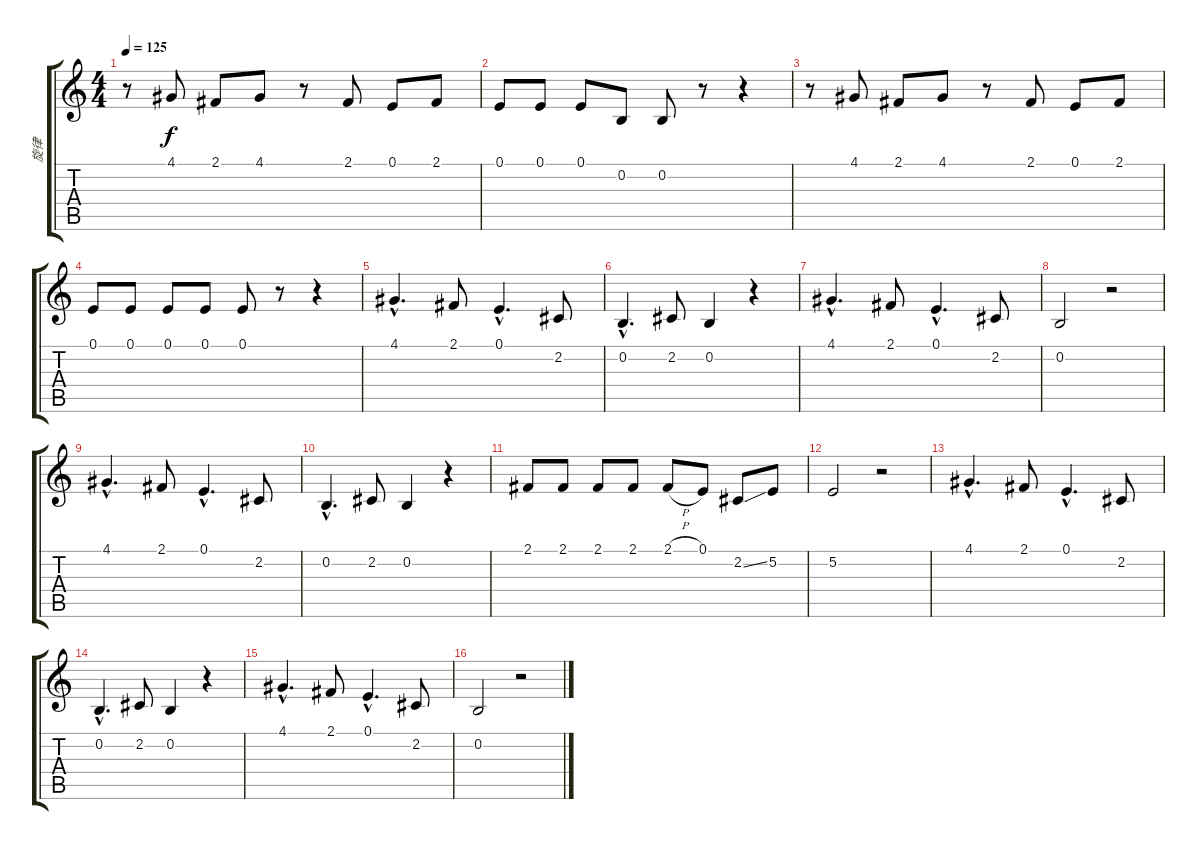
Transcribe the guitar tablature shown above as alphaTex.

\track ("旋律" "旋律") {instrument brightacousticpiano}
\staff {score tabs}
\tuning (E4 B3 G3 D3 A2 E2) {hide}
\ts (4 4)
\tempo 125
\clef g2
\ks c
r.8{dy f} 4.1.8 2.1.8 4.1.8 r.8 2.1.8 0.1.8 2.1.8 |
0.1.8 0.1.8 0.1.8 0.2.8 0.2.8 r.8 r.4 |
r.8 4.1.8 2.1.8 4.1.8 r.8 2.1.8 0.1.8 2.1.8 |
0.1.8 0.1.8 0.1.8 0.1.8 0.1.8 r.8 r.4 |
4.1{hac}.4{d} 2.1.8 0.1{hac}.4{d} 2.2.8 |
0.2{hac}.4{d} 2.2.8 0.2.4 r.4 |
4.1{hac}.4{d} 2.1.8 0.1{hac}.4{d} 2.2.8 |
0.2.2 r.2 |
4.1{hac}.4{d} 2.1.8 0.1{hac}.4{d} 2.2.8 |
0.2{hac}.4{d} 2.2.8 0.2.4 r.4 |
2.1.8 2.1.8 2.1.8 2.1.8 2.1{h}.8 0.1.8 2.2{ss}.8 5.2.8 |
5.2.2 r.2 |
4.1{hac}.4{d} 2.1.8 0.1{hac}.4{d} 2.2.8 |
0.2{hac}.4{d} 2.2.8 0.2.4 r.4 |
4.1{hac}.4{d} 2.1.8 0.1{hac}.4{d} 2.2.8 |
0.2.2 r.2
